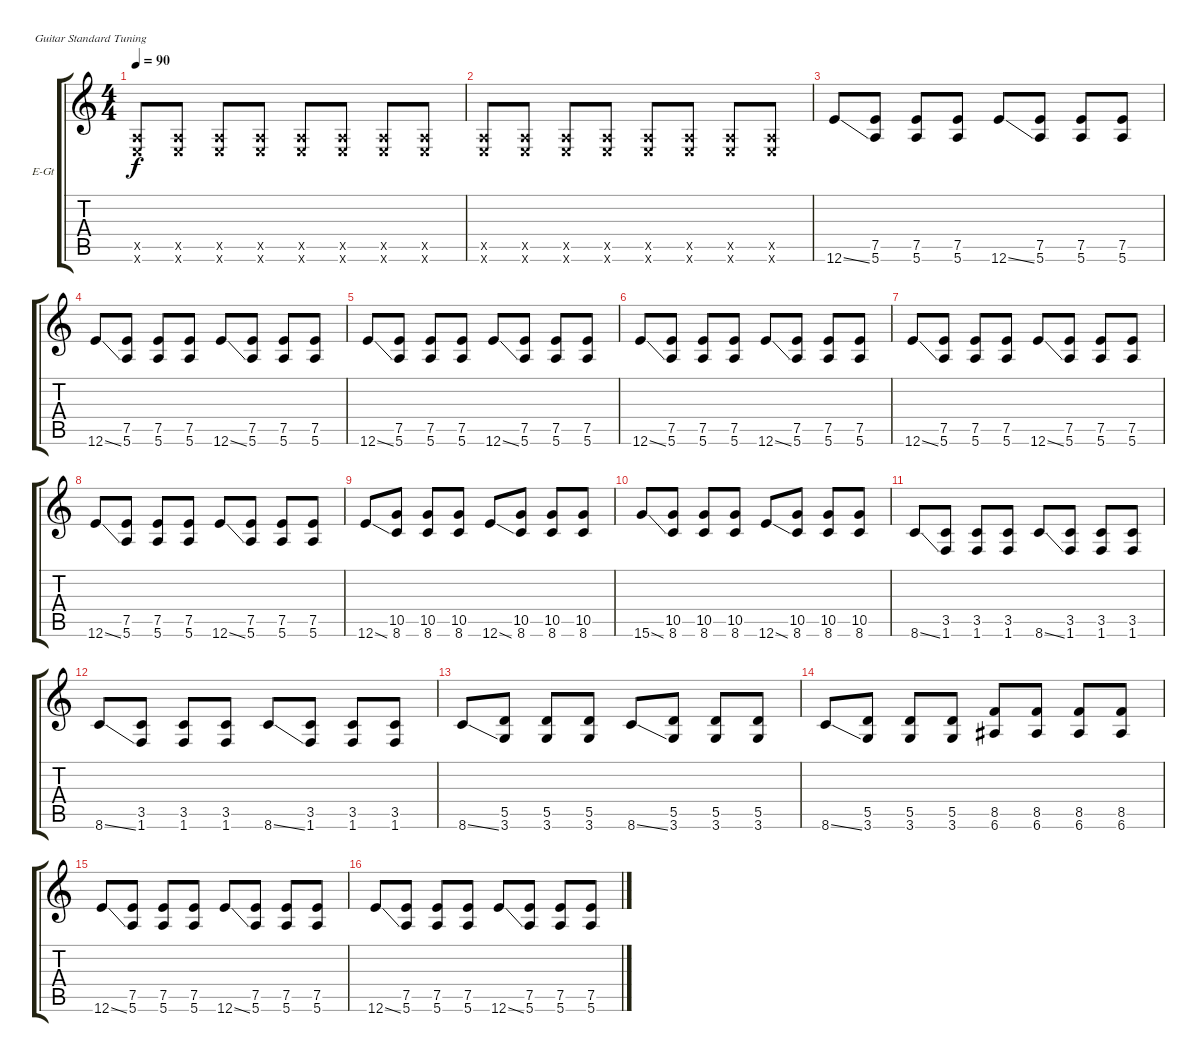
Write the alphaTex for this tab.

\bracketExtendMode groupsimilarinstruments
\firstSystemTrackNameOrientation horizontal
\otherSystemsTrackNameOrientation horizontal
\track ("Graham (Disto. Guitar)" "E-Gt") {instrument distortionguitar}
\staff {score tabs}
\tuning (E4 B3 G3 D3 A2 E2)
\ts (4 4)
\tempo 90
\clef g2
\ks c
(0.5{x} 0.6{x}).8{dy f instrument distortionguitar} (0.5{x} 0.6{x}).8 (0.5{x} 0.6{x}).8 (0.5{x} 0.6{x}).8 (0.5{x} 0.6{x}).8 (0.5{x} 0.6{x}).8 (0.5{x} 0.6{x}).8 (0.5{x} 0.6{x}).8 |
(0.5{x} 0.6{x}).8 (0.5{x} 0.6{x}).8 (0.5{x} 0.6{x}).8 (0.5{x} 0.6{x}).8 (0.5{x} 0.6{x}).8 (0.5{x} 0.6{x}).8 (0.5{x} 0.6{x}).8 (0.5{x} 0.6{x}).8 |
12.6{ss}.8 (7.5 5.6).8 (7.5 5.6).8 (7.5 5.6).8 12.6{ss}.8 (7.5 5.6).8 (7.5 5.6).8 (7.5 5.6).8 |
12.6{ss}.8 (7.5 5.6).8 (7.5 5.6).8 (7.5 5.6).8 12.6{ss}.8 (7.5 5.6).8 (7.5 5.6).8 (7.5 5.6).8 |
12.6{ss}.8 (7.5 5.6).8 (7.5 5.6).8 (7.5 5.6).8 12.6{ss}.8 (7.5 5.6).8 (7.5 5.6).8 (7.5 5.6).8 |
12.6{ss}.8 (7.5 5.6).8 (7.5 5.6).8 (7.5 5.6).8 12.6{ss}.8 (7.5 5.6).8 (7.5 5.6).8 (7.5 5.6).8 |
12.6{ss}.8 (7.5 5.6).8 (7.5 5.6).8 (7.5 5.6).8 12.6{ss}.8 (7.5 5.6).8 (7.5 5.6).8 (7.5 5.6).8 |
12.6{ss}.8 (7.5 5.6).8 (7.5 5.6).8 (7.5 5.6).8 12.6{ss}.8 (7.5 5.6).8 (7.5 5.6).8 (7.5 5.6).8 |
12.6{ss}.8 (10.5 8.6).8 (10.5 8.6).8 (10.5 8.6).8 12.6{ss}.8 (10.5 8.6).8 (10.5 8.6).8 (10.5 8.6).8 |
15.6{ss}.8 (10.5 8.6).8 (10.5 8.6).8 (10.5 8.6).8 12.6{ss}.8 (10.5 8.6).8 (10.5 8.6).8 (10.5 8.6).8 |
8.6{ss}.8 (3.5 1.6).8 (3.5 1.6).8 (3.5 1.6).8 8.6{ss}.8 (3.5 1.6).8 (3.5 1.6).8 (3.5 1.6).8 |
8.6{ss}.8 (3.5 1.6).8 (3.5 1.6).8 (3.5 1.6).8 8.6{ss}.8 (3.5 1.6).8 (3.5 1.6).8 (3.5 1.6).8 |
8.6{ss}.8 (5.5 3.6).8 (5.5 3.6).8 (5.5 3.6).8 8.6{ss}.8 (5.5 3.6).8 (5.5 3.6).8 (5.5 3.6).8 |
8.6{ss}.8 (5.5 3.6).8 (5.5 3.6).8 (5.5 3.6).8 (8.5 6.6).8 (8.5 6.6).8 (8.5 6.6).8 (8.5 6.6).8 |
12.6{ss}.8 (7.5 5.6).8 (7.5 5.6).8 (7.5 5.6).8 12.6{ss}.8 (7.5 5.6).8 (7.5 5.6).8 (7.5 5.6).8 |
12.6{ss}.8 (7.5 5.6).8 (7.5 5.6).8 (7.5 5.6).8 12.6{ss}.8 (7.5 5.6).8 (7.5 5.6).8 (7.5 5.6).8
